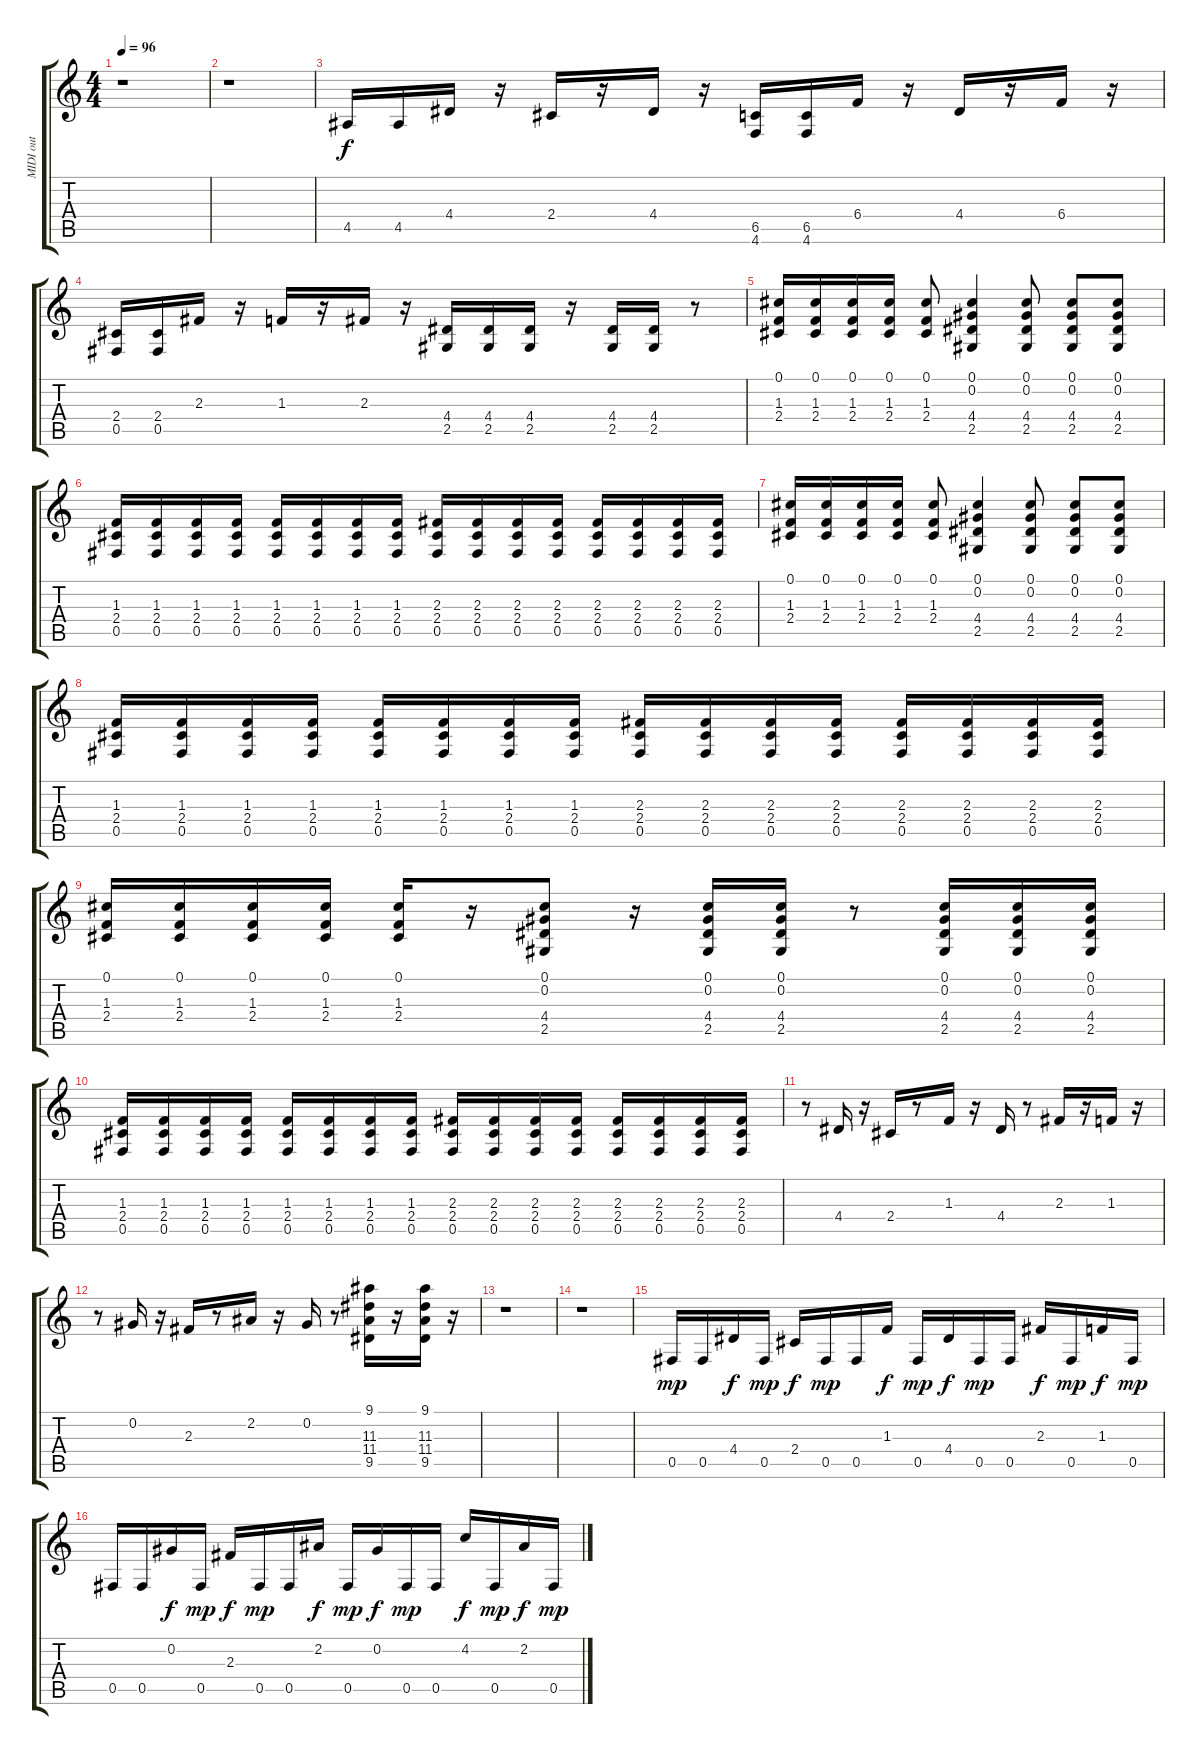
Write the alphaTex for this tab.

\track ("MIDI out" "MIDI out") {instrument overdrivenguitar}
\staff {score tabs}
\tuning (Db4 Ab3 E3 B2 Gb2 Db2) {hide}
\ts (4 4)
\tempo 96
\clef g2
\ks c
r.1{dy mp} |
r.1 |
4.5.16{dy f} 4.5.16 4.4.16 r.16 2.4.16 r.16 4.4.16 r.16 (6.5 4.6).16 (6.5 4.6).16 6.4.16 r.16 4.4.16 r.16 6.4.16 r.16 |
(2.4 0.5).16 (2.4 0.5).16 2.3.16 r.16 1.3.16 r.16 2.3.16 r.16 (4.4 2.5).16 (4.4 2.5).16 (4.4 2.5).16 r.16 (4.4 2.5).16 (4.4 2.5).16 r.8 |
(0.1 1.3 2.4).16 (0.1 1.3 2.4).16 (0.1 1.3 2.4).16 (0.1 1.3 2.4).16 (0.1 1.3 2.4).8 (0.1 0.2 4.4 2.5).4 (0.1 0.2 4.4 2.5).8 (0.1 0.2 4.4 2.5).8 (0.1 0.2 4.4 2.5).8 |
(1.3 2.4 0.5).16 (1.3 2.4 0.5).16 (1.3 2.4 0.5).16 (1.3 2.4 0.5).16 (1.3 2.4 0.5).16 (1.3 2.4 0.5).16 (1.3 2.4 0.5).16 (1.3 2.4 0.5).16 (2.3 2.4 0.5).16 (2.3 2.4 0.5).16 (2.3 2.4 0.5).16 (2.3 2.4 0.5).16 (2.3 2.4 0.5).16 (2.3 2.4 0.5).16 (2.3 2.4 0.5).16 (2.3 2.4 0.5).16 |
(0.1 1.3 2.4).16 (0.1 1.3 2.4).16 (0.1 1.3 2.4).16 (0.1 1.3 2.4).16 (0.1 1.3 2.4).8 (0.1 0.2 4.4 2.5).4 (0.1 0.2 4.4 2.5).8 (0.1 0.2 4.4 2.5).8 (0.1 0.2 4.4 2.5).8 |
(1.3 2.4 0.5).16 (1.3 2.4 0.5).16 (1.3 2.4 0.5).16 (1.3 2.4 0.5).16 (1.3 2.4 0.5).16 (1.3 2.4 0.5).16 (1.3 2.4 0.5).16 (1.3 2.4 0.5).16 (2.3 2.4 0.5).16 (2.3 2.4 0.5).16 (2.3 2.4 0.5).16 (2.3 2.4 0.5).16 (2.3 2.4 0.5).16 (2.3 2.4 0.5).16 (2.3 2.4 0.5).16 (2.3 2.4 0.5).16 |
(0.1 1.3 2.4).16 (0.1 1.3 2.4).16 (0.1 1.3 2.4).16 (0.1 1.3 2.4).16 (0.1 1.3 2.4).16 r.16 (0.1 0.2 4.4 2.5).8 r.16 (0.1 0.2 4.4 2.5).16 (0.1 0.2 4.4 2.5).16 r.8 (0.1 0.2 4.4 2.5).16 (0.1 0.2 4.4 2.5).16 (0.1 0.2 4.4 2.5).16 |
(1.3 2.4 0.5).16 (1.3 2.4 0.5).16 (1.3 2.4 0.5).16 (1.3 2.4 0.5).16 (1.3 2.4 0.5).16 (1.3 2.4 0.5).16 (1.3 2.4 0.5).16 (1.3 2.4 0.5).16 (2.3 2.4 0.5).16 (2.3 2.4 0.5).16 (2.3 2.4 0.5).16 (2.3 2.4 0.5).16 (2.3 2.4 0.5).16 (2.3 2.4 0.5).16 (2.3 2.4 0.5).16 (2.3 2.4 0.5).16 |
r.8 4.4.16 r.16 2.4.16 r.8 1.3.16 r.16 4.4.16 r.8 2.3.16 r.16 1.3.16 r.16 |
r.8 0.2.16 r.16 2.3.16 r.8 2.2.16 r.16 0.2.16 r.8 (9.1 11.3 11.4 9.5).16 r.16 (9.1 11.3 11.4 9.5).16 r.16 |
r.1 |
r.1 |
0.5.16{dy mp} 0.5.16 4.4.16{dy f} 0.5.16{dy mp} 2.4.16{dy f} 0.5.16{dy mp} 0.5.16 1.3.16{dy f} 0.5.16{dy mp} 4.4.16{dy f} 0.5.16{dy mp} 0.5.16 2.3.16{dy f} 0.5.16{dy mp} 1.3.16{dy f} 0.5.16{dy mp} |
0.5.16 0.5.16 0.2.16{dy f} 0.5.16{dy mp} 2.3.16{dy f} 0.5.16{dy mp} 0.5.16 2.2.16{dy f} 0.5.16{dy mp} 0.2.16{dy f} 0.5.16{dy mp} 0.5.16 4.2.16{dy f} 0.5.16{dy mp} 2.2.16{dy f} 0.5.16{dy mp}
